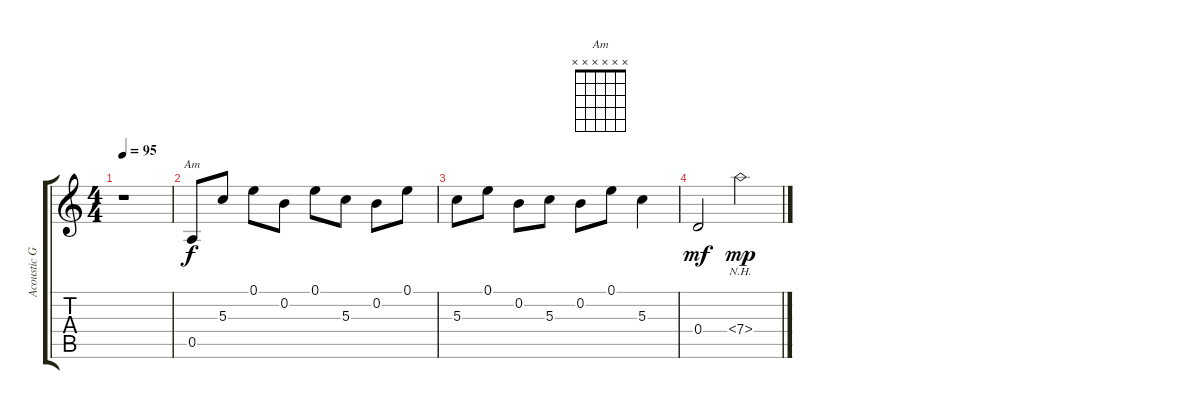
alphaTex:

\track ("Acoustic Guitar" "Acoustic G") {instrument acousticguitarsteel}
\staff {score tabs}
\tuning (E4 B3 G3 D3 A2 E2) {hide}
\chord ("Am" x x x x x x) {firstfret 0}
\ts (4 4)
\tempo 95
\clef g2
\ks c
r.1{dy f} |
0.5.8{ch "Am"} 5.3.8 0.1.8 0.2.8 0.1.8 5.3.8 0.2.8 0.1.8 |
5.3.8 0.1.8 0.2.8 5.3.8 0.2.8 0.1.8 5.3.4 |
0.4.2{dy mf} 7.4{nh}.2{dy mp}
